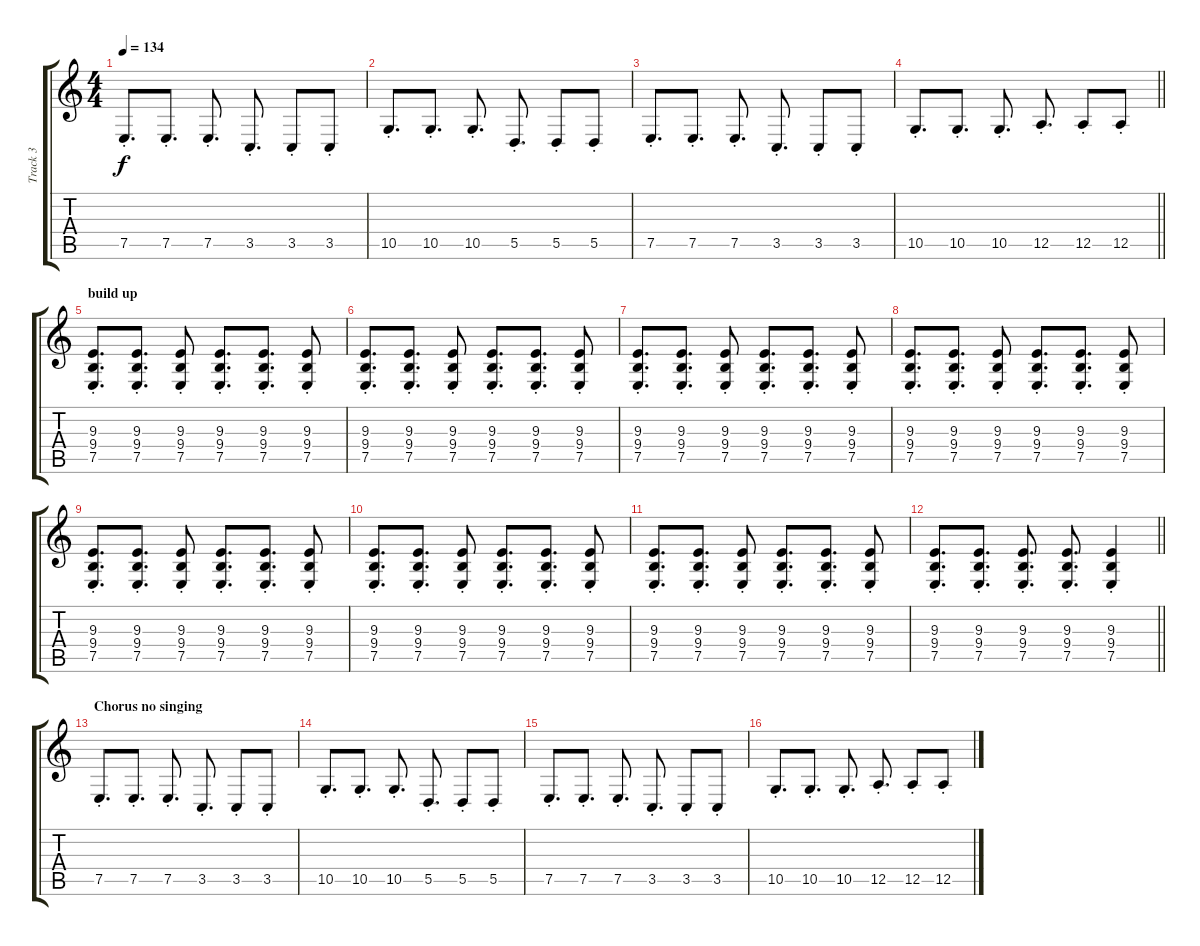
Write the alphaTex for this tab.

\track ("Track 3" "Track 3") {instrument lead8bassandlead}
\staff {score tabs}
\tuning (E4 B3 G3 D3 A2 E2) {hide}
\ts (4 4)
\tempo 134
\clef g2
\ks c
7.5{st}.8{d dy f} 7.5{st}.8{d} 7.5{st}.8{d} 3.5{st}.8{d} 3.5{st}.8 3.5{st}.8 |
10.5{st}.8{d} 10.5{st}.8{d} 10.5{st}.8{d} 5.5{st}.8{d} 5.5{st}.8 5.5{st}.8 |
7.5{st}.8{d} 7.5{st}.8{d} 7.5{st}.8{d} 3.5{st}.8{d} 3.5{st}.8 3.5{st}.8 |
\barLineRight lightlight
10.5{st}.8{d} 10.5{st}.8{d} 10.5{st}.8{d} 12.5{st}.8{d} 12.5{st}.8 12.5{st}.8 |
\section ("" "build up")
(9.3{st} 9.4{st} 7.5{st}).8{d} (9.3{st} 9.4{st} 7.5{st}).8{d} (9.3{st} 9.4{st} 7.5{st}).8 (9.3{st} 9.4{st} 7.5{st}).8{d} (9.3{st} 9.4{st} 7.5{st}).8{d} (9.3{st} 9.4{st} 7.5{st}).8 |
(9.3{st} 9.4{st} 7.5{st}).8{d} (9.3{st} 9.4{st} 7.5{st}).8{d} (9.3{st} 9.4{st} 7.5{st}).8 (9.3{st} 9.4{st} 7.5{st}).8{d} (9.3{st} 9.4{st} 7.5{st}).8{d} (9.3{st} 9.4{st} 7.5{st}).8 |
(9.3{st} 9.4{st} 7.5{st}).8{d} (9.3{st} 9.4{st} 7.5{st}).8{d} (9.3{st} 9.4{st} 7.5{st}).8 (9.3{st} 9.4{st} 7.5{st}).8{d} (9.3{st} 9.4{st} 7.5{st}).8{d} (9.3{st} 9.4{st} 7.5{st}).8 |
(9.3{st} 9.4{st} 7.5{st}).8{d} (9.3{st} 9.4{st} 7.5{st}).8{d} (9.3{st} 9.4{st} 7.5{st}).8 (9.3{st} 9.4{st} 7.5{st}).8{d} (9.3{st} 9.4{st} 7.5{st}).8{d} (9.3{st} 9.4{st} 7.5{st}).8 |
(9.3{st} 9.4{st} 7.5{st}).8{d} (9.3{st} 9.4{st} 7.5{st}).8{d} (9.3{st} 9.4{st} 7.5{st}).8 (9.3{st} 9.4{st} 7.5{st}).8{d} (9.3{st} 9.4{st} 7.5{st}).8{d} (9.3{st} 9.4{st} 7.5{st}).8 |
(9.3{st} 9.4{st} 7.5{st}).8{d} (9.3{st} 9.4{st} 7.5{st}).8{d} (9.3{st} 9.4{st} 7.5{st}).8 (9.3{st} 9.4{st} 7.5{st}).8{d} (9.3{st} 9.4{st} 7.5{st}).8{d} (9.3{st} 9.4{st} 7.5{st}).8 |
(9.3{st} 9.4{st} 7.5{st}).8{d} (9.3{st} 9.4{st} 7.5{st}).8{d} (9.3{st} 9.4{st} 7.5{st}).8 (9.3{st} 9.4{st} 7.5{st}).8{d} (9.3{st} 9.4{st} 7.5{st}).8{d} (9.3{st} 9.4{st} 7.5{st}).8 |
\barLineRight lightlight
(9.3{st} 9.4{st} 7.5{st}).8{d} (9.3{st} 9.4{st} 7.5{st}).8{d} (9.3{st} 9.4{st} 7.5{st}).8{d} (9.3{st} 9.4{st} 7.5{st}).8{d} (9.3{st} 9.4{st} 7.5{st}).4 |
\section ("" "Chorus no singing")
7.5{st}.8{d} 7.5{st}.8{d} 7.5{st}.8{d} 3.5{st}.8{d} 3.5{st}.8 3.5{st}.8 |
10.5{st}.8{d} 10.5{st}.8{d} 10.5{st}.8{d} 5.5{st}.8{d} 5.5{st}.8 5.5{st}.8 |
7.5{st}.8{d} 7.5{st}.8{d} 7.5{st}.8{d} 3.5{st}.8{d} 3.5{st}.8 3.5{st}.8 |
10.5{st}.8{d} 10.5{st}.8{d} 10.5{st}.8{d} 12.5{st}.8{d} 12.5{st}.8 12.5{st}.8
